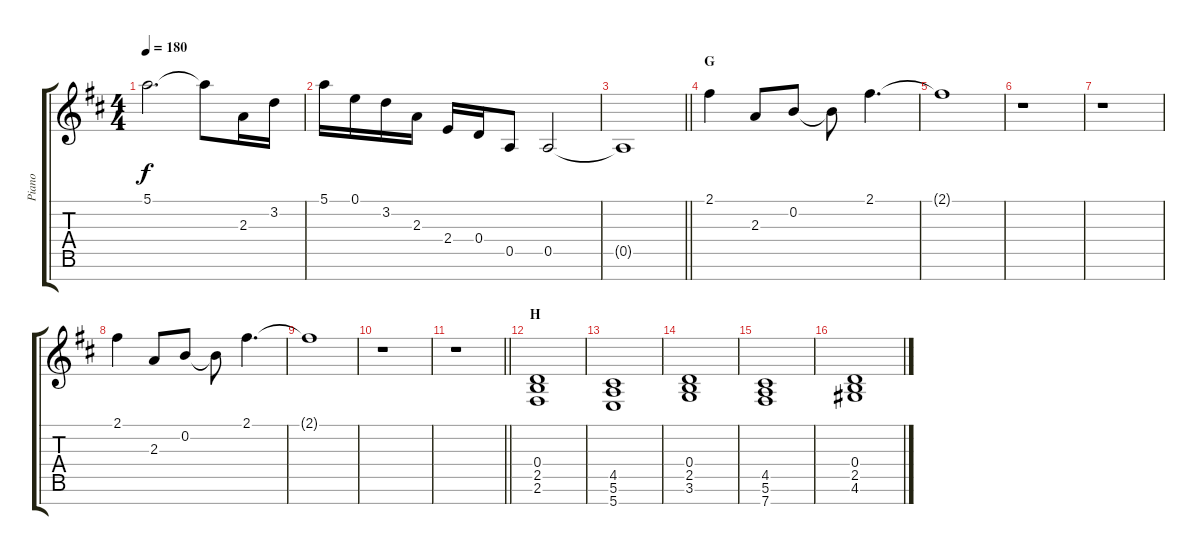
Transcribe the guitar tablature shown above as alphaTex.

\track ("Piano" "Piano") {instrument acousticgrandpiano}
\staff {score tabs}
\tuning (E5 B4 G4 D4 A3 E3 B2) {hide}
\ts (4 4)
\tempo 180
\clef g2
\ks d
5.1{t}.2{d dy f} 5.1{t}.8 2.3.16 3.2.16 |
5.1.16 0.1.16 3.2.16 2.3.16 2.4.16 0.4.16 0.5.8 0.5.2 |
\barLineRight lightlight
0.5{t}.1 |
\section ("" "G")
2.1.4 2.3.8 0.2.8 0.2{t}.8 2.1.4{d} |
2.1{t}.1 |
r.1 |
r.1 |
2.1.4 2.3.8 0.2.8 0.2{t}.8 2.1.4{d} |
2.1{t}.1 |
r.1 |
\barLineRight lightlight
r.1 |
\section ("" "H")
(0.4 2.5 2.6).1 |
(4.5 5.6 5.7).1 |
(0.4 2.5 3.6).1 |
(4.5 5.6 7.7).1 |
(0.4 2.5 4.6).1
